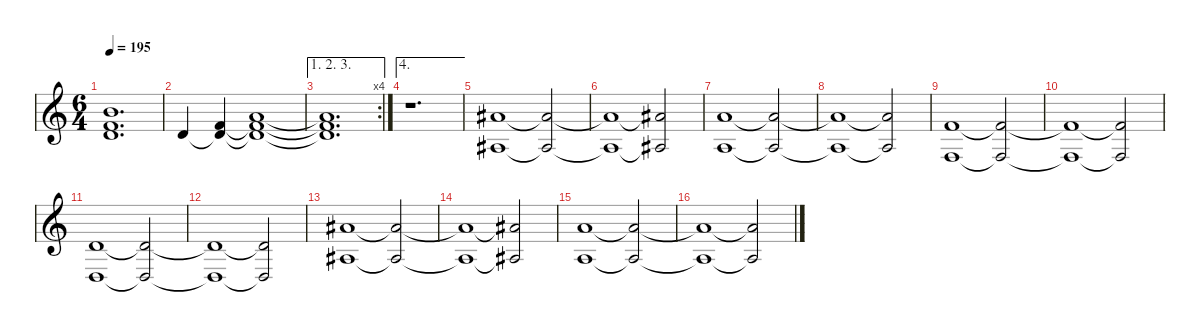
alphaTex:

\defaultSystemsLayout 4
\hideDynamics
\bracketExtendMode nobrackets
\singleTrackTrackNamePolicy hidden
\multiTrackTrackNamePolicy hidden
\firstSystemTrackNameMode fullname
\firstSystemTrackNameOrientation horizontal
\otherSystemsTrackNameOrientation horizontal
\track ("Keyboards" "vln.") {instrument stringensemble1}
\staff {score}
\tuning (D4 A3 F3 D3 A2 D2)
\ts (6 4)
\tempo 195
\clef g2
\ks c
(14.2{t} 12.3{t} 12.4{t}).1{d dy f beam Up} |
12.4.4{beam Up} (12.3 12.4{t}).4{beam Up} (12.2 12.3{t} 12.4{t}).1{beam Up} |
\ae (1 2 3)
\rc 4
(12.2{t} 12.3{t} 12.4{t}).1{d beam Up} |
\ae 4
r.1{d beam Down} |
(8.1{acc #} 5.3{acc #}).1{instrument synthvoice beam Up} (8.1{t acc #} 5.3{t acc #}).2{beam Up} |
(8.1{t acc #} 5.3{t acc #}).1{beam Up} (8.1{t acc #} 5.3{t acc #}).2{beam Up} |
(7.1 4.3).1{beam Up} (7.1{t} 4.3{t}).2{beam Up} |
(7.1{t} 4.3{t}).1{beam Up} (7.1{t} 4.3{t}).2{beam Up} |
(3.1 0.3).1{beam Up} (3.1{t} 0.3{t}).2{beam Up} |
(3.1{t} 0.3{t}).1{beam Up} (3.1{t} 0.3{t}).2{beam Up} |
(0.1 0.4).1{beam Up} (0.1{t} 0.4{t}).2{beam Up} |
(0.1{t} 0.4{t}).1{beam Up} (0.1{t} 0.4{t}).2{beam Up} |
(8.1{acc #} 5.3{acc #}).1{beam Up} (8.1{t acc #} 5.3{t acc #}).2{beam Up} |
(8.1{t acc #} 5.3{t acc #}).1{beam Up} (8.1{t acc #} 5.3{t acc #}).2{beam Up} |
(7.1 4.3).1{beam Up} (7.1{t} 4.3{t}).2{beam Up} |
(7.1{t} 4.3{t}).1{beam Up} (7.1{t} 4.3{t}).2{beam Up}
